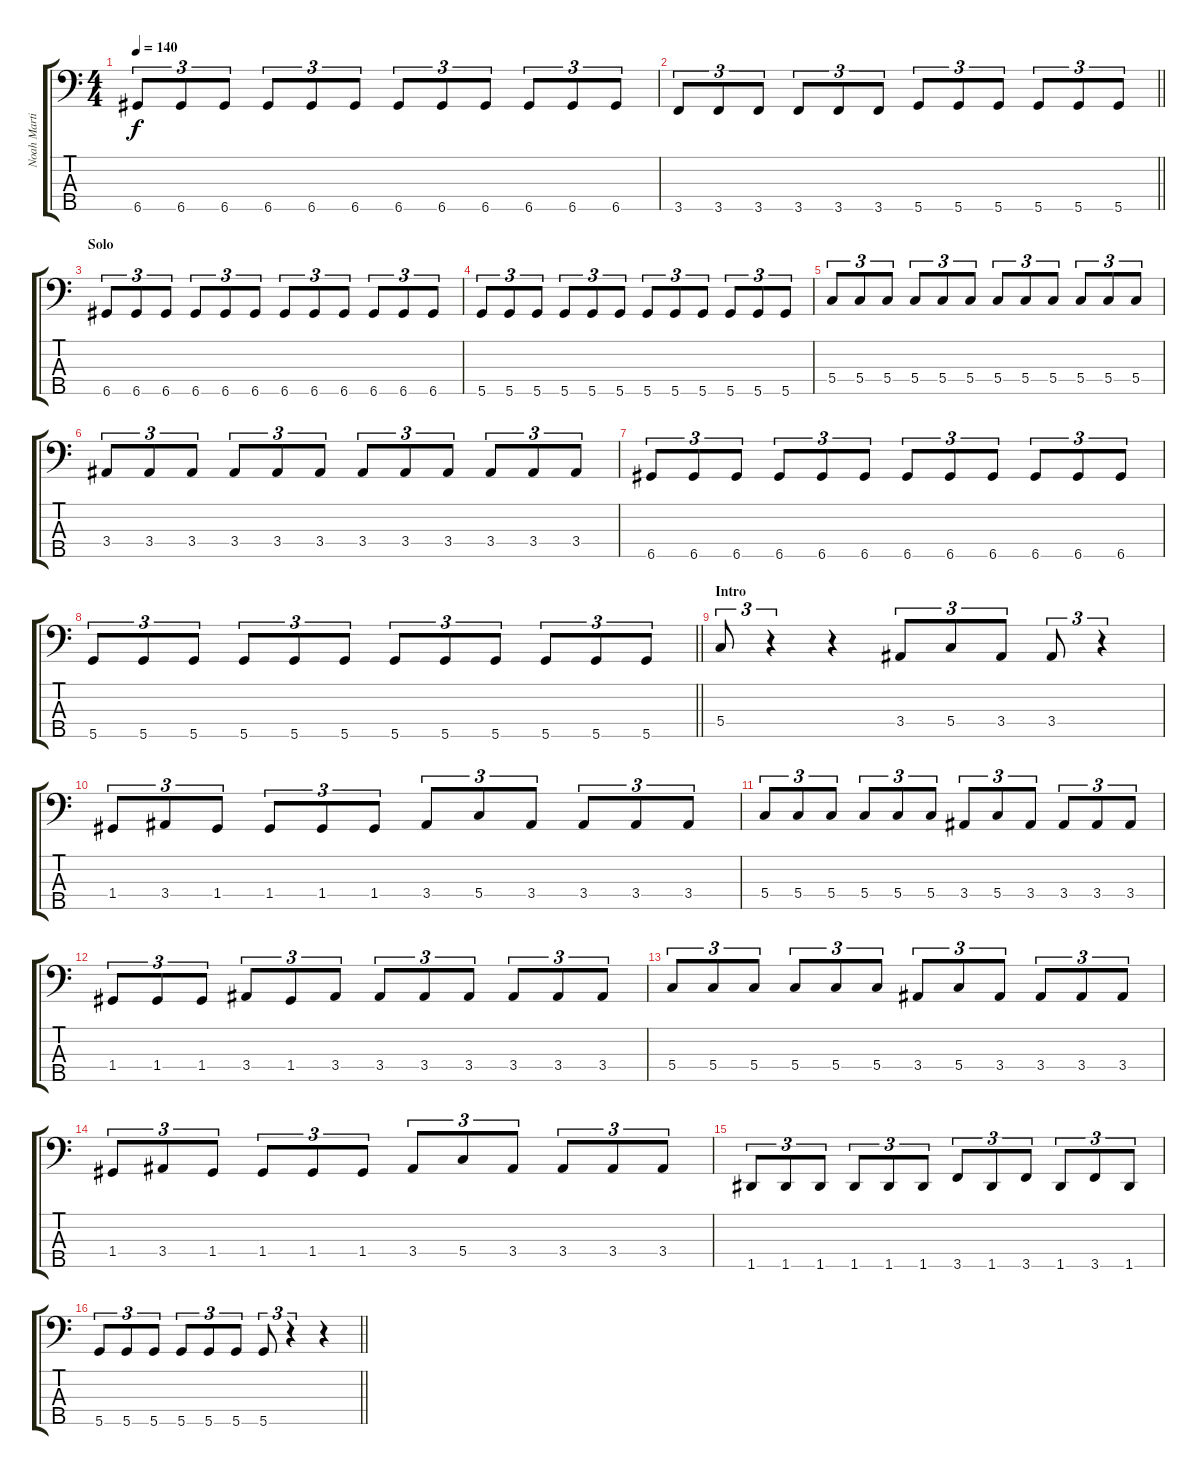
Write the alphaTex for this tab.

\track ("Noah Martin" "Noah Marti") {instrument electricbassfinger}
\staff {score tabs}
\tuning (Bb2 F2 C2 G1 D1) {hide}
\ts (4 4)
\tempo 140
\clef f4
\ks c
6.5.8{tu (3 2) dy f} 6.5.8{tu (3 2)} 6.5.8{tu (3 2)} 6.5.8{tu (3 2)} 6.5.8{tu (3 2)} 6.5.8{tu (3 2)} 6.5.8{tu (3 2)} 6.5.8{tu (3 2)} 6.5.8{tu (3 2)} 6.5.8{tu (3 2)} 6.5.8{tu (3 2)} 6.5.8{tu (3 2)} |
\barLineRight lightlight
3.5.8{tu (3 2)} 3.5.8{tu (3 2)} 3.5.8{tu (3 2)} 3.5.8{tu (3 2)} 3.5.8{tu (3 2)} 3.5.8{tu (3 2)} 5.5.8{tu (3 2)} 5.5.8{tu (3 2)} 5.5.8{tu (3 2)} 5.5.8{tu (3 2)} 5.5.8{tu (3 2)} 5.5.8{tu (3 2)} |
\section ("" "Solo")
6.5.8{tu (3 2)} 6.5.8{tu (3 2)} 6.5.8{tu (3 2)} 6.5.8{tu (3 2)} 6.5.8{tu (3 2)} 6.5.8{tu (3 2)} 6.5.8{tu (3 2)} 6.5.8{tu (3 2)} 6.5.8{tu (3 2)} 6.5.8{tu (3 2)} 6.5.8{tu (3 2)} 6.5.8{tu (3 2)} |
5.5.8{tu (3 2)} 5.5.8{tu (3 2)} 5.5.8{tu (3 2)} 5.5.8{tu (3 2)} 5.5.8{tu (3 2)} 5.5.8{tu (3 2)} 5.5.8{tu (3 2)} 5.5.8{tu (3 2)} 5.5.8{tu (3 2)} 5.5.8{tu (3 2)} 5.5.8{tu (3 2)} 5.5.8{tu (3 2)} |
5.4.8{tu (3 2)} 5.4.8{tu (3 2)} 5.4.8{tu (3 2)} 5.4.8{tu (3 2)} 5.4.8{tu (3 2)} 5.4.8{tu (3 2)} 5.4.8{tu (3 2)} 5.4.8{tu (3 2)} 5.4.8{tu (3 2)} 5.4.8{tu (3 2)} 5.4.8{tu (3 2)} 5.4.8{tu (3 2)} |
3.4.8{tu (3 2)} 3.4.8{tu (3 2)} 3.4.8{tu (3 2)} 3.4.8{tu (3 2)} 3.4.8{tu (3 2)} 3.4.8{tu (3 2)} 3.4.8{tu (3 2)} 3.4.8{tu (3 2)} 3.4.8{tu (3 2)} 3.4.8{tu (3 2)} 3.4.8{tu (3 2)} 3.4.8{tu (3 2)} |
6.5.8{tu (3 2)} 6.5.8{tu (3 2)} 6.5.8{tu (3 2)} 6.5.8{tu (3 2)} 6.5.8{tu (3 2)} 6.5.8{tu (3 2)} 6.5.8{tu (3 2)} 6.5.8{tu (3 2)} 6.5.8{tu (3 2)} 6.5.8{tu (3 2)} 6.5.8{tu (3 2)} 6.5.8{tu (3 2)} |
\barLineRight lightlight
5.5.8{tu (3 2)} 5.5.8{tu (3 2)} 5.5.8{tu (3 2)} 5.5.8{tu (3 2)} 5.5.8{tu (3 2)} 5.5.8{tu (3 2)} 5.5.8{tu (3 2)} 5.5.8{tu (3 2)} 5.5.8{tu (3 2)} 5.5.8{tu (3 2)} 5.5.8{tu (3 2)} 5.5.8{tu (3 2)} |
\section ("" "Intro")
5.4.8{tu (3 2)} r.4{tu (3 2)} r.4 3.4.8{tu (3 2)} 5.4.8{tu (3 2)} 3.4.8{tu (3 2)} 3.4.8{tu (3 2)} r.4{tu (3 2)} |
1.4.8{tu (3 2)} 3.4.8{tu (3 2)} 1.4.8{tu (3 2)} 1.4.8{tu (3 2)} 1.4.8{tu (3 2)} 1.4.8{tu (3 2)} 3.4.8{tu (3 2)} 5.4.8{tu (3 2)} 3.4.8{tu (3 2)} 3.4.8{tu (3 2)} 3.4.8{tu (3 2)} 3.4.8{tu (3 2)} |
5.4.8{tu (3 2)} 5.4.8{tu (3 2)} 5.4.8{tu (3 2)} 5.4.8{tu (3 2)} 5.4.8{tu (3 2)} 5.4.8{tu (3 2)} 3.4.8{tu (3 2)} 5.4.8{tu (3 2)} 3.4.8{tu (3 2)} 3.4.8{tu (3 2)} 3.4.8{tu (3 2)} 3.4.8{tu (3 2)} |
1.4.8{tu (3 2)} 1.4.8{tu (3 2)} 1.4.8{tu (3 2)} 3.4.8{tu (3 2)} 1.4.8{tu (3 2)} 3.4.8{tu (3 2)} 3.4.8{tu (3 2)} 3.4.8{tu (3 2)} 3.4.8{tu (3 2)} 3.4.8{tu (3 2)} 3.4.8{tu (3 2)} 3.4.8{tu (3 2)} |
5.4.8{tu (3 2)} 5.4.8{tu (3 2)} 5.4.8{tu (3 2)} 5.4.8{tu (3 2)} 5.4.8{tu (3 2)} 5.4.8{tu (3 2)} 3.4.8{tu (3 2)} 5.4.8{tu (3 2)} 3.4.8{tu (3 2)} 3.4.8{tu (3 2)} 3.4.8{tu (3 2)} 3.4.8{tu (3 2)} |
1.4.8{tu (3 2)} 3.4.8{tu (3 2)} 1.4.8{tu (3 2)} 1.4.8{tu (3 2)} 1.4.8{tu (3 2)} 1.4.8{tu (3 2)} 3.4.8{tu (3 2)} 5.4.8{tu (3 2)} 3.4.8{tu (3 2)} 3.4.8{tu (3 2)} 3.4.8{tu (3 2)} 3.4.8{tu (3 2)} |
1.5.8{tu (3 2)} 1.5.8{tu (3 2)} 1.5.8{tu (3 2)} 1.5.8{tu (3 2)} 1.5.8{tu (3 2)} 1.5.8{tu (3 2)} 3.5.8{tu (3 2)} 1.5.8{tu (3 2)} 3.5.8{tu (3 2)} 1.5.8{tu (3 2)} 3.5.8{tu (3 2)} 1.5.8{tu (3 2)} |
\barLineRight lightlight
5.5.8{tu (3 2)} 5.5.8{tu (3 2)} 5.5.8{tu (3 2)} 5.5.8{tu (3 2)} 5.5.8{tu (3 2)} 5.5.8{tu (3 2)} 5.5.8{tu (3 2)} r.4{tu (3 2)} r.4
